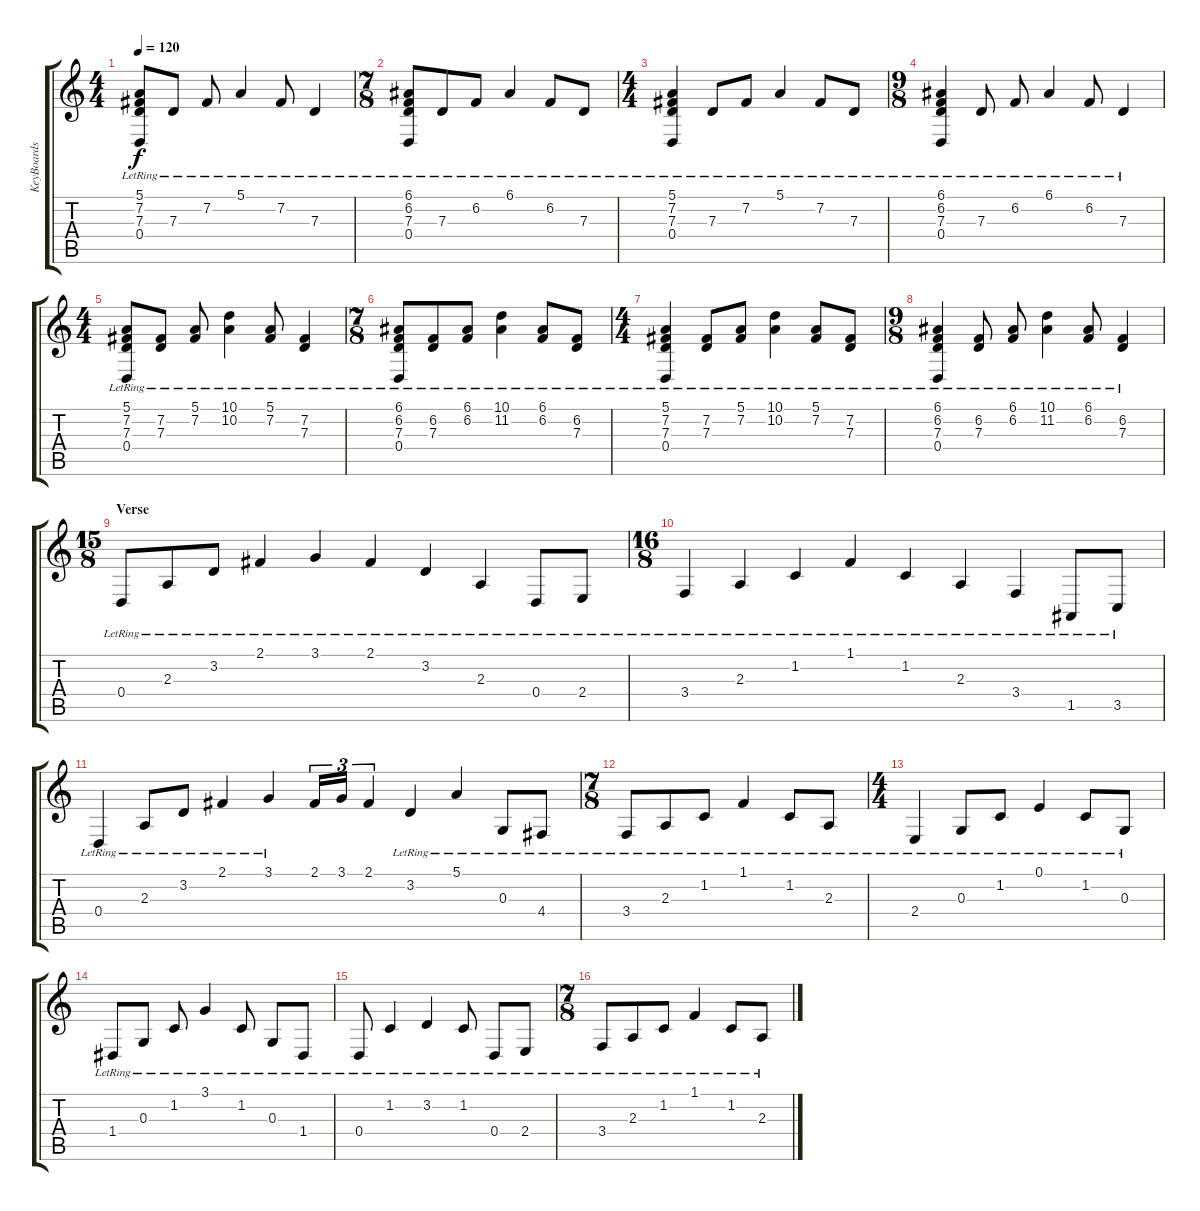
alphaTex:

\track ("KeyBoards" "KeyBoards") {instrument stringensemble1}
\staff {score tabs}
\tuning (E4 B3 G3 D3 A2 E2) {hide}
\ts (4 4)
\tempo 120
\clef g2
\ks c
(5.1{lr} 7.2{lr} 7.3{lr} 0.4{lr}).8{dy f instrument harpsichord} 7.3{lr}.8 7.2{lr}.8 5.1{lr}.4 7.2{lr}.8 7.3{lr}.4 |
\ts (7 8)
(6.1{lr} 6.2{lr} 7.3{lr} 0.4{lr}).8 7.3{lr}.8 6.2{lr}.8 6.1{lr}.4 6.2{lr}.8 7.3{lr}.8 |
\ts (4 4)
(5.1{lr} 7.2{lr} 7.3{lr} 0.4{lr}).4 7.3{lr}.8 7.2{lr}.8 5.1{lr}.4 7.2{lr}.8 7.3{lr}.8 |
\ts (9 8)
(6.1{lr} 6.2{lr} 7.3{lr} 0.4{lr}).4 7.3{lr}.8 6.2{lr}.8 6.1{lr}.4 6.2{lr}.8 7.3{lr}.4 |
\ts (4 4)
(5.1{lr} 7.2{lr} 7.3{lr} 0.4{lr}).8 (7.2{lr} 7.3{lr}).8 (5.1{lr} 7.2{lr}).8 (10.1{lr} 10.2{lr}).4 (5.1{lr} 7.2{lr}).8 (7.2{lr} 7.3{lr}).4 |
\ts (7 8)
(6.1{lr} 6.2{lr} 7.3{lr} 0.4{lr}).8 (6.2{lr} 7.3{lr}).8 (6.1{lr} 6.2{lr}).8 (10.1{lr} 11.2{lr}).4 (6.1{lr} 6.2{lr}).8 (6.2{lr} 7.3{lr}).8 |
\ts (4 4)
(5.1{lr} 7.2{lr} 7.3{lr} 0.4{lr}).4 (7.2{lr} 7.3{lr}).8 (5.1{lr} 7.2{lr}).8 (10.1{lr} 10.2{lr}).4 (5.1{lr} 7.2{lr}).8 (7.2{lr} 7.3{lr}).8 |
\ts (9 8)
(6.1{lr} 6.2{lr} 7.3{lr} 0.4{lr}).4 (6.2{lr} 7.3{lr}).8 (6.1{lr} 6.2{lr}).8 (10.1{lr} 11.2{lr}).4 (6.1{lr} 6.2{lr}).8 (6.2{lr} 7.3{lr}).4 |
\ts (15 8)
\section ("" "Verse")
0.4{lr}.8{instrument harpsichord} 2.3{lr}.8 3.2{lr}.8 2.1{lr}.4 3.1{lr}.4 2.1{lr}.4 3.2{lr}.4 2.3{lr}.4 0.4{lr}.8 2.4{lr}.8 |
\ts (16 8)
3.4{lr}.4 2.3{lr}.4 1.2{lr}.4 1.1{lr}.4 1.2{lr}.4 2.3{lr}.4 3.4{lr}.4 1.5{lr}.8 3.5{lr}.8 |
0.4{lr}.4 2.3{lr}.8 3.2{lr}.8 2.1{lr}.4 3.1{lr}.4 2.1.16{tu (3 2)} 3.1.16{tu (3 2)} 2.1.4{tu (3 2)} 3.2{lr}.4 5.1{lr}.4 0.3{lr}.8 4.4{lr}.8 |
\ts (7 8)
3.4{lr}.8 2.3{lr}.8 1.2{lr}.8 1.1{lr}.4 1.2{lr}.8 2.3{lr}.8 |
\ts (4 4)
2.4{lr}.4 0.3{lr}.8 1.2{lr}.8 0.1{lr}.4 1.2{lr}.8 0.3{lr}.8 |
1.4{lr}.8 0.3{lr}.8 1.2{lr}.8 3.1{lr}.4 1.2{lr}.8 0.3{lr}.8 1.4{lr}.8 |
0.4{lr}.8 1.2{lr}.4 3.2{lr}.4 1.2{lr}.8 0.4{lr}.8 2.4{lr}.8 |
\ts (7 8)
3.4{lr}.8 2.3{lr}.8 1.2{lr}.8 1.1{lr}.4 1.2{lr}.8 2.3{lr}.8
